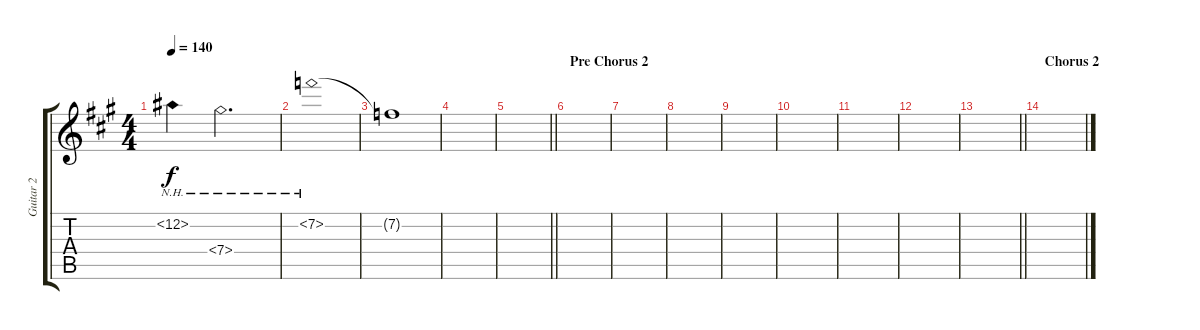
\track ("Guitar 2" "Guitar 2") {instrument distortionguitar}
\staff {score tabs}
\tuning (Eb4 Bb3 Gb3 Db3 Ab2 Eb2) {hide}
\ts (4 4)
\tempo 140
\clef g2
\ks a
12.2{nh}.4{dy f} 7.4{nh}.2{d} |
7.2{nh}.1 |
7.2{t}.1 |
|
\barLineRight lightlight
|
\section ("" "Pre Chorus 2")
|
|
|
|
|
|
|
\barLineRight lightlight
|
\section ("" "Chorus 2")
